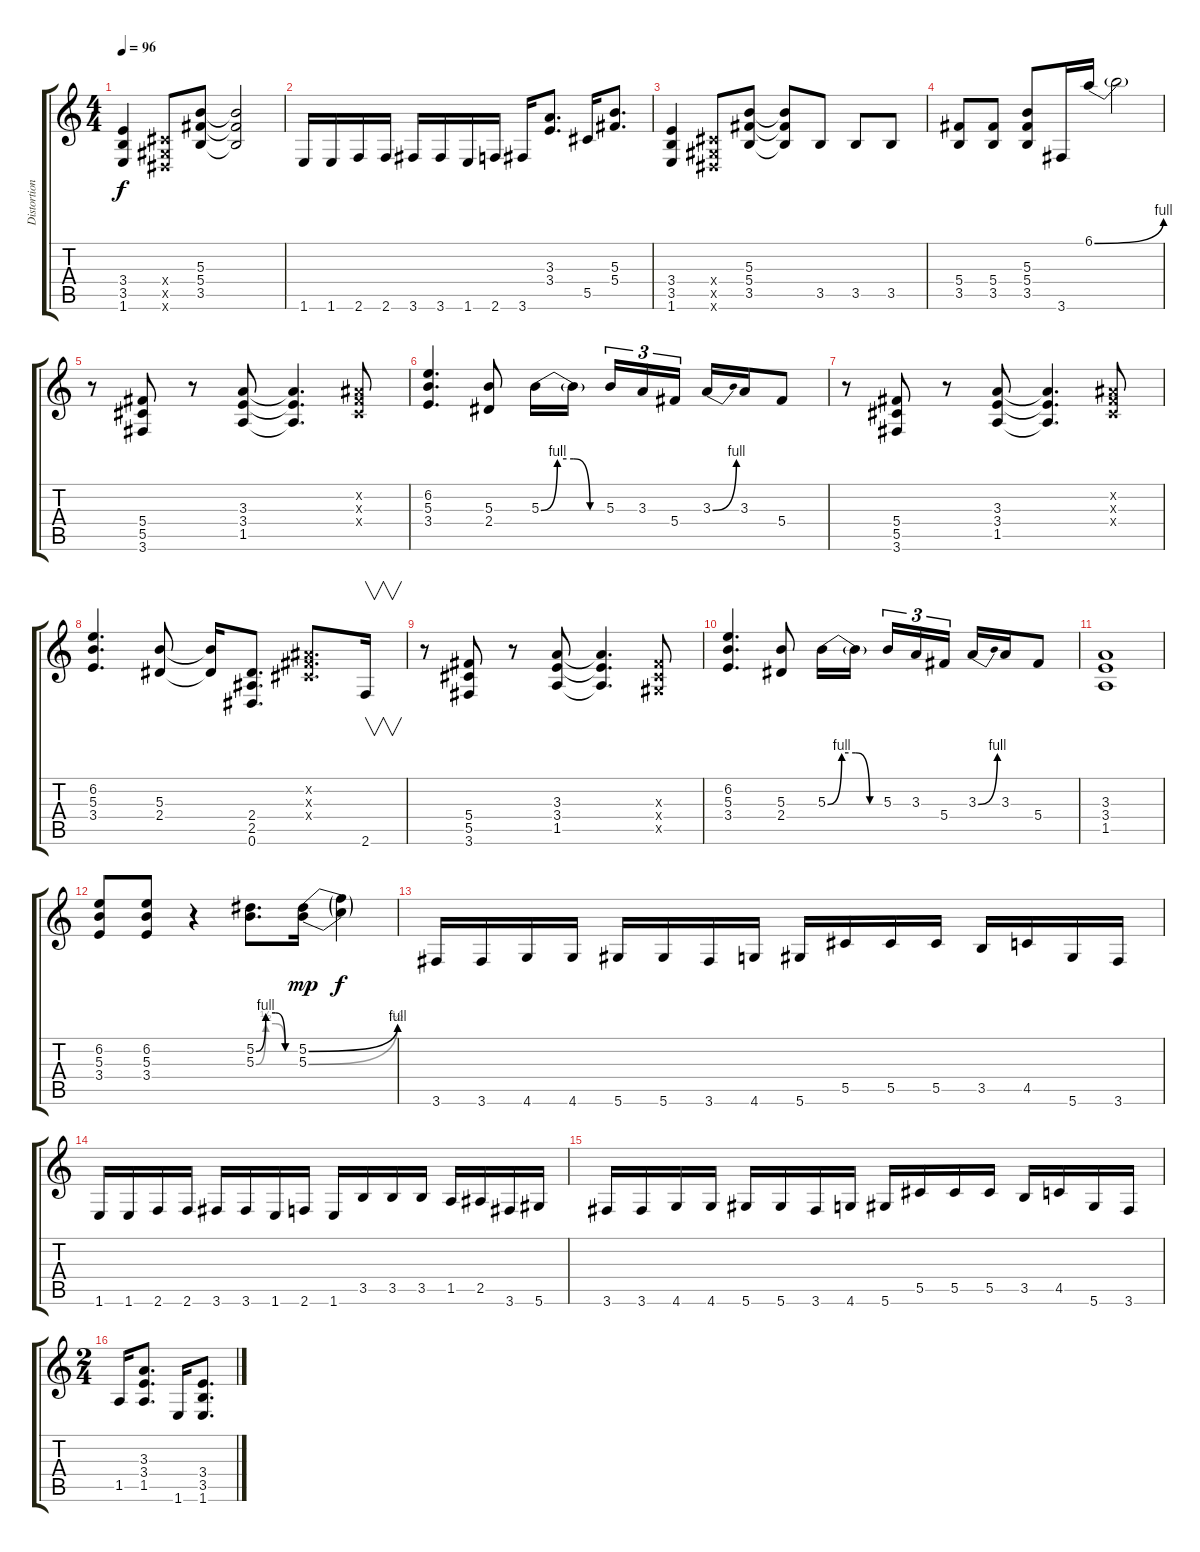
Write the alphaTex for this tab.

\track ("Distortion Guitar " "Distortion") {instrument distortionguitar}
\staff {score tabs}
\tuning (Eb4 Bb3 Gb3 Db3 Ab2 Eb2) {hide}
\ts (4 4)
\tempo 96
\clef g2
\ks c
(3.4 3.5 1.6).4{dy f} (0.4{x} 0.5{x} 0.6{x}).8 (5.3 5.4 3.5).8 (5.3{t} 5.4{t} 3.5{t}).2 |
1.6.16 1.6.16 2.6.16 2.6.16 3.6.16 3.6.16 1.6.16 2.6.16 3.6.16 (3.3 3.4).8{d} 5.5.16 (5.3 5.4).8{d} |
(3.4 3.5 1.6).4 (0.4{x} 0.5{x} 0.6{x}).8 (5.3 5.4 3.5).8 (5.3{t} 5.4{t} 3.5{t}).8 3.5.8 3.5.8 3.5.8 |
(5.4 3.5).8 (5.4 3.5).8 (5.3 5.4 3.5).8 3.6.16 6.1{be (bend 0 0 60 4)}.16 6.1{t}.2 |
r.8 (5.4 5.5 3.6).8 r.8 (3.3 3.4 1.5).8 (3.3{t} 3.4{t} 1.5{t}).4{d} (0.2{x} 0.3{x} 0.4{x}).8 |
(6.2 5.3 3.4).4{d} (5.3 2.4).8 5.3{be (custom 0 0 15 4 30 4 45 0 60 0)}.16 5.3{t}.16 5.3.16{tu (3 2)} 3.3.16{tu (3 2)} 5.4.16{tu (3 2)} 3.3{be (bend 0 0 60 4)}.16 3.3.16 5.4.8 |
r.8 (5.4 5.5 3.6).8 r.8 (3.3 3.4 1.5).8 (3.3{t} 3.4{t} 1.5{t}).4{d} (0.2{x} 0.3{x} 0.4{x}).8 |
(6.2 5.3 3.4).4{d} (5.3 2.4).8 (5.3{t} 2.4{t}).16 (2.4 2.5 0.6).8{d} (0.2{x} 0.3{x} 0.4{x}).8{d} 2.6.16{v} |
r.8 (5.4 5.5 3.6).8 r.8 (3.3 3.4 1.5).8 (3.3{t} 3.4{t} 1.5{t}).4{d} (0.3{x} 0.4{x} 0.5{x}).8 |
(6.2 5.3 3.4).4{d} (5.3 2.4).8 5.3{be (custom 0 0 15 4 30 4 45 0 60 0)}.16 5.3{t}.16 5.3.16{tu (3 2)} 3.3.16{tu (3 2)} 5.4.16{tu (3 2)} 3.3{be (bend 0 0 60 4)}.16 3.3.16 5.4.8 |
(3.3 3.4 1.5).1 |
(6.2 5.3 3.4).8 (6.2 5.3 3.4).8 r.4 (5.2{be (custom 0 0 15 4 30 4 45 0 60 0)} 5.3{be (custom 0 0 15 2 30 2 45 0 60 0)}).8{d} (5.2{be (bend 0 0 60 4)} 5.3{be (bend 0 0 60 2)}).16{dy mp} (5.2{t} 5.3{t}).4{dy f} |
3.6.16 3.6.16 4.6.16 4.6.16 5.6.16 5.6.16 3.6.16 4.6.16 5.6.16 5.5.16 5.5.16 5.5.16 3.5.16 4.5.16 5.6.16 3.6.16 |
1.6.16 1.6.16 2.6.16 2.6.16 3.6.16 3.6.16 1.6.16 2.6.16 1.6.16 3.5.16 3.5.16 3.5.16 1.5.16 2.5.16 3.6.16 5.6.16 |
3.6.16 3.6.16 4.6.16 4.6.16 5.6.16 5.6.16 3.6.16 4.6.16 5.6.16 5.5.16 5.5.16 5.5.16 3.5.16 4.5.16 5.6.16 3.6.16 |
\ts (2 4)
1.5.16 (3.3 3.4 1.5).8{d} 1.6.16 (3.4 3.5 1.6).8{d}
